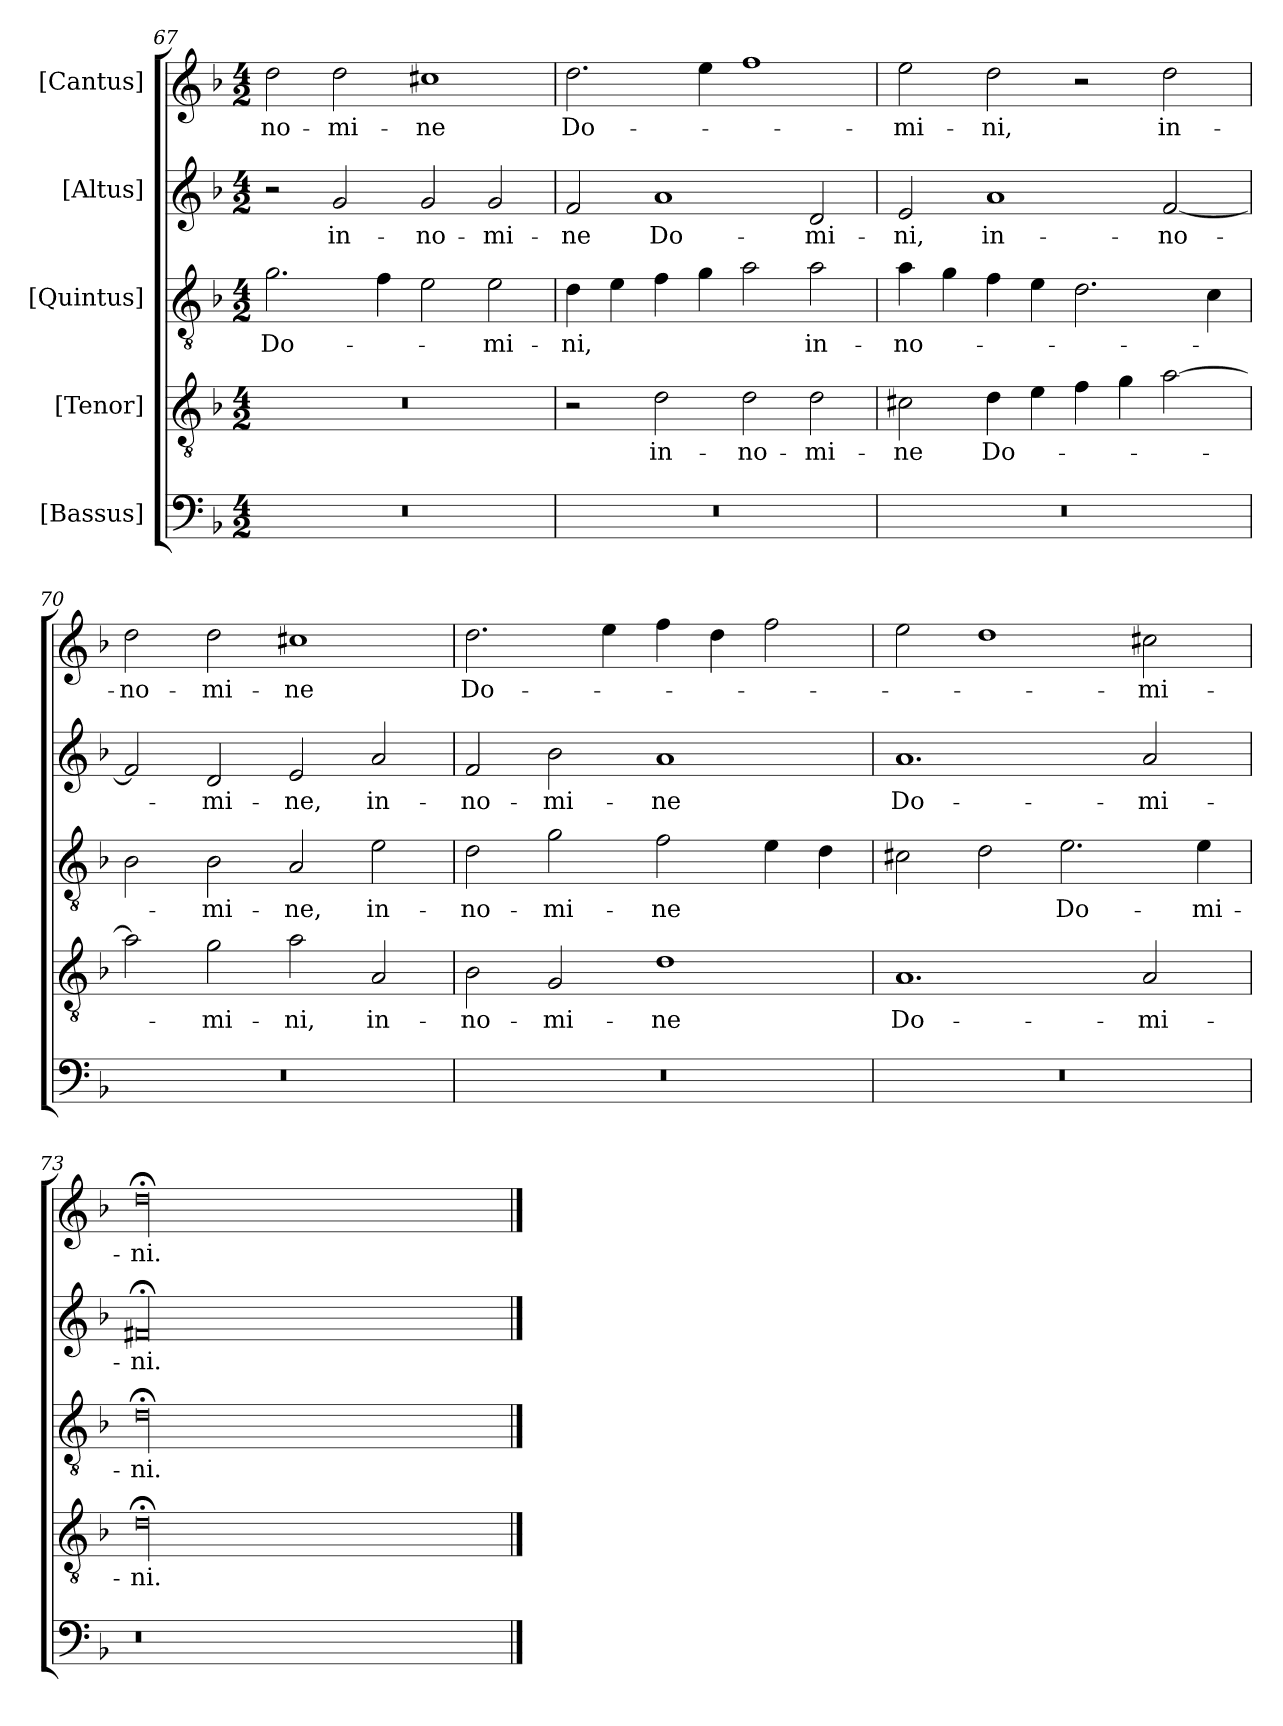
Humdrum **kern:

**kern	**kern	**text	**kern	**text	**kern	**text	**kern	**text
*part5	*part4	*part4	*part3	*part3	*part2	*part2	*part1	*part1
*staff5	*staff4	*staff4	*staff3	*staff3	*staff2	*staff2	*staff1	*staff1
*I"[Bassus]	*I"[Tenor]	*	*I"[Quintus]	*	*I"[Altus]	*	*I"[Cantus]	*
*clefF4	*clefGv2	*	*clefGv2	*	*clefG2	*	*clefG2	*
*k[b-]	*k[b-]	*	*k[b-]	*	*k[b-]	*	*k[b-]	*
*M4/2	*M4/2	*	*M4/2	*	*M4/2	*	*M4/2	*
=67	=67	=67	=67	=67	=67	=67	=67	=67
0r	0r	.	2.g\	Do-	2r	.	2dd\	no-
.	.	.	.	.	2g/	in-	2dd\	-mi-
.	.	.	4f\	.	.	.	.	.
.	.	.	2e\	.	2g/	no-	1cc#X\	-ne
.	.	.	2e\	-mi-	2g/	-mi-	.	.
=68	=68	=68	=68	=68	=68	=68	=68	=68
0r	2r	.	4d\	-ni,	2f/	-ne	2.dd\	Do-
.	.	.	4e\	.	.	.	.	.
.	2d\	in-	4f\	.	1a/	Do-	.	.
.	.	.	4g\	.	.	.	4ee\	.
.	2d\	no-	2a\	.	.	.	1ff\	.
.	2d\	-mi-	2a\	in-	2d/	-mi-	.	.
=69	=69	=69	=69	=69	=69	=69	=69	=69
0r	2c#X\	-ne	4a\	no-	2e/	-ni,	2ee\	-mi-
.	.	.	4g\	.	.	.	.	.
.	4d\	Do-	4f\	.	1a/	in-	2dd\	-ni,
.	4e\	.	4e\	.	.	.	.	.
.	4f\	.	2.d\	.	.	.	2r	.
.	4g\	.	.	.	.	.	.	.
.	[2a\	.	.	.	[2f/	no-	2dd\	in-
.	.	.	4c\	.	.	.	.	.
=70	=70	=70	=70	=70	=70	=70	=70	=70
0r	2a\]	.	2B-\	.	2f/]	.	2dd\	no-
.	2g\	-mi-	2B-\	-mi-	2d/	-mi-	2dd\	-mi-
.	2a\	-ni,	2A/	-ne,	2e/	-ne,	1cc#X\	-ne
.	2A/	in-	2e\	in-	2a/	in-	.	.
=71	=71	=71	=71	=71	=71	=71	=71	=71
0r	2B-\	no-	2d\	no-	2f/	no-	2.dd\	Do-
.	2G/	-mi-	2g\	-mi-	2b-\	-mi-	.	.
.	.	.	.	.	.	.	4ee\	.
.	1d\	-ne	2f\	-ne	1a/	-ne	4ff\	.
.	.	.	.	.	.	.	4dd\	.
.	.	.	4e\	.	.	.	2ff\	.
.	.	.	4d\	.	.	.	.	.
=72	=72	=72	=72	=72	=72	=72	=72	=72
0r	1.A/	Do-	2c#X\	.	1.a/	Do-	2ee\	.
.	.	.	2d\	.	.	.	1dd\	.
.	.	.	2.e\	Do-	.	.	.	.
.	2A/	-mi-	.	.	2a/	-mi-	2cc#X\	-mi-
.	.	.	4e\	-mi-	.	.	.	.
=73	=73	=73	=73	=73	=73	=73	=73	=73
0r	00d;<\	-ni.	00d;<\	-ni.	00f#X;</	-ni.	00dd;<\	-ni.
0ryy	.	.	.	.	.	.	.	.
==	==	==	==	==	==	==	==	==
*-	*-	*-	*-	*-	*-	*-	*-	*-
